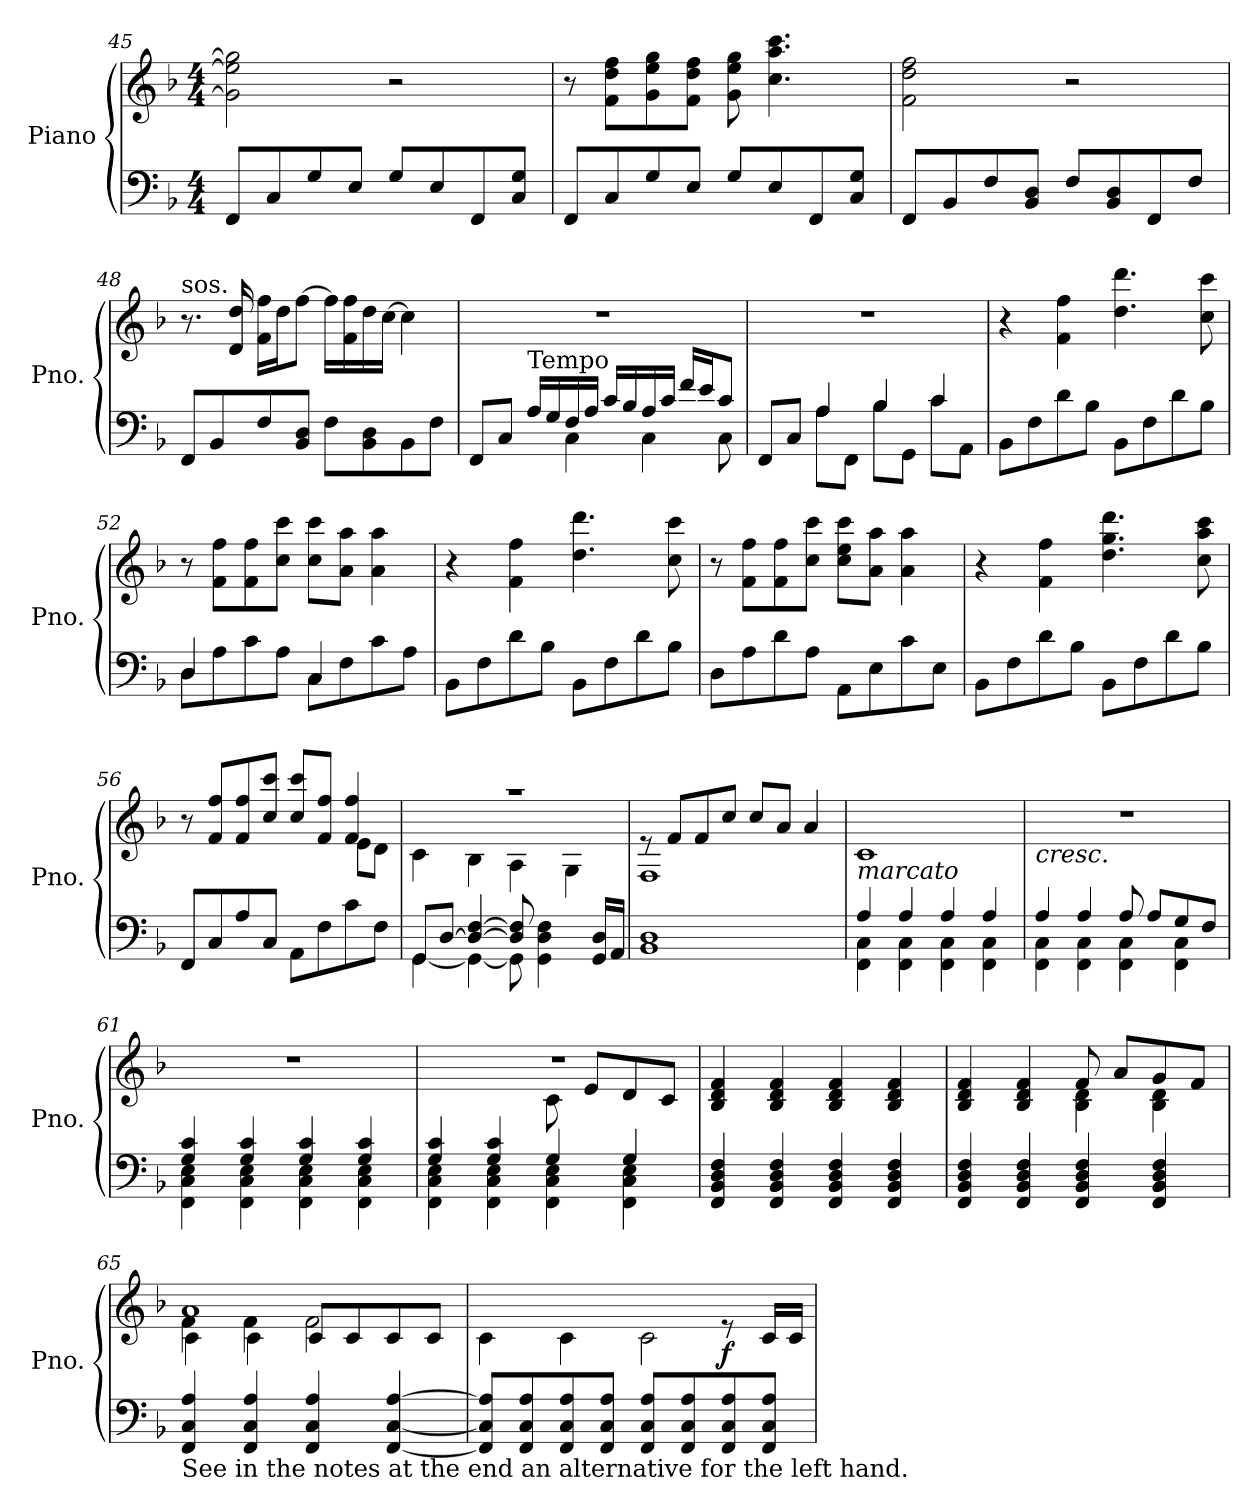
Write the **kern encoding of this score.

**kern	**kern	**dynam
*part1	*part1	*part1
*staff2	*staff1	*staff1/2
*I"Piano	*	*
*I'Pno.	*	*
!!LO:LB:g=z
*clefF4	*clefG2	*
*k[b-]	*k[b-]	*
*M4/4	*M4/4	*
=45	=45	=45
8FF/L	2g\] 2ee\] 2gg\]	.
8C/	.	.
8G/	.	.
8E/J	.	.
8G/L	2r	.
8E/	.	.
8FF/	.	.
8C/ 8G/J	.	.
=46	=46	=46
8FF/L	8r	.
8C/	8f\ 8dd\ 8ff\L	.
8G/	8g\ 8ee\ 8gg\	.
8E/J	8f\ 8dd\ 8ff\J	.
8G/L	8g\ 8ee\ 8gg\	.
8E/	4.cc\ 4.aa\ 4.ccc\	.
8FF/	.	.
8C/ 8G/J	.	.
=47	=47	=47
8FF/L	2f\ 2dd\ 2ff\	.
8BB-/	.	.
8F/	.	.
8BB-/ 8D/J	.	.
8F/L	2r	.
8BB-/ 8D/	.	.
8FF/	.	.
8F/J	.	.
=48	=48	=48
!	!LO:TX:a:t=sos.	!
8FF/L	8.r	.
8BB-/	.	.
.	16d/ 16dd/	.
8F/	16f\ 16ff\LL	.
.	16dd\J	.
8BB-/ 8D/J	[8ff\J	.
8F\L	16ff\LL]	.
.	16f\ 16ff\	.
8BB-\ 8D\	16dd\	.
.	[16cc\JJ	.
8BB-\	4cc\]	.
8F\J	.	.
!!LO:PB:g=z
=49	=49	=49
*^	*	*
8FF/L	4.ryy	1r	.
8C/J	.	.	.
!LO:TX:a:t=Tempo	!	!	!
16A/LL	.	.	.
16G/	.	.	.
16F/	4C\	.	.
16A/JJ	.	.	.
16c/LL	.	.	.
16B-/	.	.	.
16A/	4C\	.	.
16c/JJ	.	.	.
16f/LL	.	.	.
16e/J	.	.	.
8c/J	8C\	.	.
=50	=50	=50	=50
8FF/L	4ryy	1r	.
8C/J	.	.	.
4A/	8A\L	.	.
.	8FF\J	.	.
4B-/	8B-\L	.	.
.	8GG\J	.	.
4c/	8c\L	.	.
.	8AA\J	.	.
*v	*v	*	*
=51	=51	=51
8BB-\L	4r	.
8F\	.	.
8d\	4f\ 4ff\	.
8B-\J	.	.
8BB-\L	4.dd\ 4.ddd\	.
8F\	.	.
8d\	.	.
8B-\J	8cc\ 8ccc\	.
=52	=52	=52
*^	*	*
8D\L	4D/	8r	.
8A\	.	8f\ 8ff\L	.
8c\	4ryy	8f\ 8ff\	.
8A\J	.	8cc\ 8ccc\J	.
8C\L	4C/	8cc\ 8ccc\L	.
8F\	.	8a\ 8aa\J	.
8c\	4ryy	4a\ 4aa\	.
8A\J	.	.	.
*v	*v	*	*
!!LO:LB:g=z
=53	=53	=53
8BB-\L	4r	.
8F\	.	.
8d\	4f\ 4ff\	.
8B-\J	.	.
8BB-\L	4.dd\ 4.ddd\	.
8F\	.	.
8d\	.	.
8B-\J	8cc\ 8ccc\	.
=54	=54	=54
8D\L	8r	.
8A\	8f\ 8ff\L	.
8d\	8f\ 8ff\	.
8A\J	8cc\ 8ccc\J	.
8AA\L	8cc\ 8ee\ 8ccc\L	.
8E\	8a\ 8aa\J	.
8c\	4a\ 4aa\	.
8E\J	.	.
=55	=55	=55
8BB-\L	4r	.
8F\	.	.
8d\	4f\ 4ff\	.
8B-\J	.	.
8BB-\L	4.dd\ 4.gg\ 4.ddd\	.
8F\	.	.
8d\	.	.
8B-\J	8cc\ 8aa\ 8ccc\	.
=56	=56	=56
*	*^	*
8FF/L	8r	2.ryy	.
8C/	8f/ 8ff/L	.	.
8A/	8f/ 8ff/	.	.
8C/J	8cc/ 8ccc/J	.	.
8AA\L	8cc/ 8ccc/L	.	.
8F\	8f/ 8ff/J	.	.
8c\	4f/ 4ff/	8e\L	.
8F\J	.	8d\J	.
!!LO:LB:g=z	!!
=57	=57	=57	=57
*^	*	*	*
8GG/L	[4GG\	4c\	1raa	.
[8D/J	.	.	.	.
4D/_ [4F/	4GG\_	4B-\	.	.
8D/] 8F/]	8GG\]	4A\	.	.
4GG\ 4D\ 4F\	4.ryy	.	.	.
.	.	4G\	.	.
16GG/ 16D/LL	.	.	.	.
16AA/JJ	.	.	.	.
*v	*v	*	*	*
=58	=58	=58	=58
1BB- 1D	8re	1F	.
.	8f/L	.	.
.	8f/	.	.
.	8cc/J	.	.
.	8cc/L	.	.
.	8a/J	.	.
.	4a/	.	.
*	*v	*v	*
=59	=59	=59
*^	*	*
!	!	!LO:TX:b:i:t=marcato	!
4A/	4FF\ 4C\	1c	.
4A/	4FF\ 4C\	.	.
4A/	4FF\ 4C\	.	.
4A/	4FF\ 4C\	.	.
=60	=60	=60	=60
!	!	!	!LO:HP:b
4A/	4FF\ 4C\	1r	<
4A/	4FF\ 4C\	.	.
8A/	4FF\ 4C\	.	.
8A/L	.	.	.
8G/	4FF\ 4C\	.	.
8F/J	.	.	.
=61	=61	=61	=61
4G/ 4c/	4FF\ 4C\ 4E\	1r	.
4G/ 4c/	4FF\ 4C\ 4E\	.	.
4G/ 4c/	4FF\ 4C\ 4E\	.	.
4G/ 4c/	4FF\ 4C\ 4E\	.	.
=62	=62	=62	=62
*	*^	*^	*
4G/ 4c/	4FF\ 4C\ 4E\	2ryy	1r	2ryy	.
4G/ 4c/	4FF\ 4C\ 4E\	.	.	.	.
2ryy	4FF\ 4C\ 4E\	4G/	.	8c\	.
.	.	.	.	8e/L	.
.	4FF\ 4C\ 4E\	4G/	.	8d/	.
.	.	.	.	8c/J	.
*v	*v	*v	*	*	*
*	*v	*v	*
!!LO:LB:g=z
=63	=63	=63
4FF/ 4BB-/ 4D/ 4F/	4B-/ 4d/ 4f/	.
4FF/ 4BB-/ 4D/ 4F/	4B-/ 4d/ 4f/	.
4FF/ 4BB-/ 4D/ 4F/	4B-/ 4d/ 4f/	.
4FF/ 4BB-/ 4D/ 4F/	4B-/ 4d/ 4f/	.
=64	=64	=64
*	*^	*
4FF/ 4BB-/ 4D/ 4F/	4B-/ 4d/ 4f/	2ryy	.
4FF/ 4BB-/ 4D/ 4F/	4B-/ 4d/ 4f/	.	.
4FF/ 4BB-/ 4D/ 4F/	8f/	4B-\ 4d\	.
.	8a/L	.	.
4FF/ 4BB-/ 4D/ 4F/	8g/	4B-\ 4d\	.
.	8f/J	.	.
=65	=65	=65	=65
*	*	*^	*
!LO:TX:b:t=See in the notes at the end an alternative for the left hand.	!	!	!	!
4FF/ 4C/ 4A/	1a	4f\	4c\	.
4FF/ 4C/ 4A/	.	4f\	4c\	.
4FF/ 4C/ 4A/	.	2f\	8c/L	.
.	.	.	8c/	.
[4FF/ [4C/ [4A/	.	.	8c/	.
.	.	.	8c/J	.
*	*	*v	*v	*
=66	=66	=66	=66
8FF/] 8C/] 8A/]L	2ryy	4c\	.
8FF/ 8C/ 8A/	.	.	.
8FF/ 8C/ 8A/	.	4c\	.
8FF/ 8C/ 8A/J	.	.	.
8FF/ 8C/ 8A/L	4ryy	2c\	.
8FF/ 8C/ 8A/	.	.	.
!	!	!	!LO:DY:b
8FF/ 8C/ 8A/	8re	.	f
8FF/ 8C/ 8A/J	16c/LL	.	.
.	16c/JJ	.	.
*	*v	*v	*
.	.	[
=	=	=
*-	*-	*-
